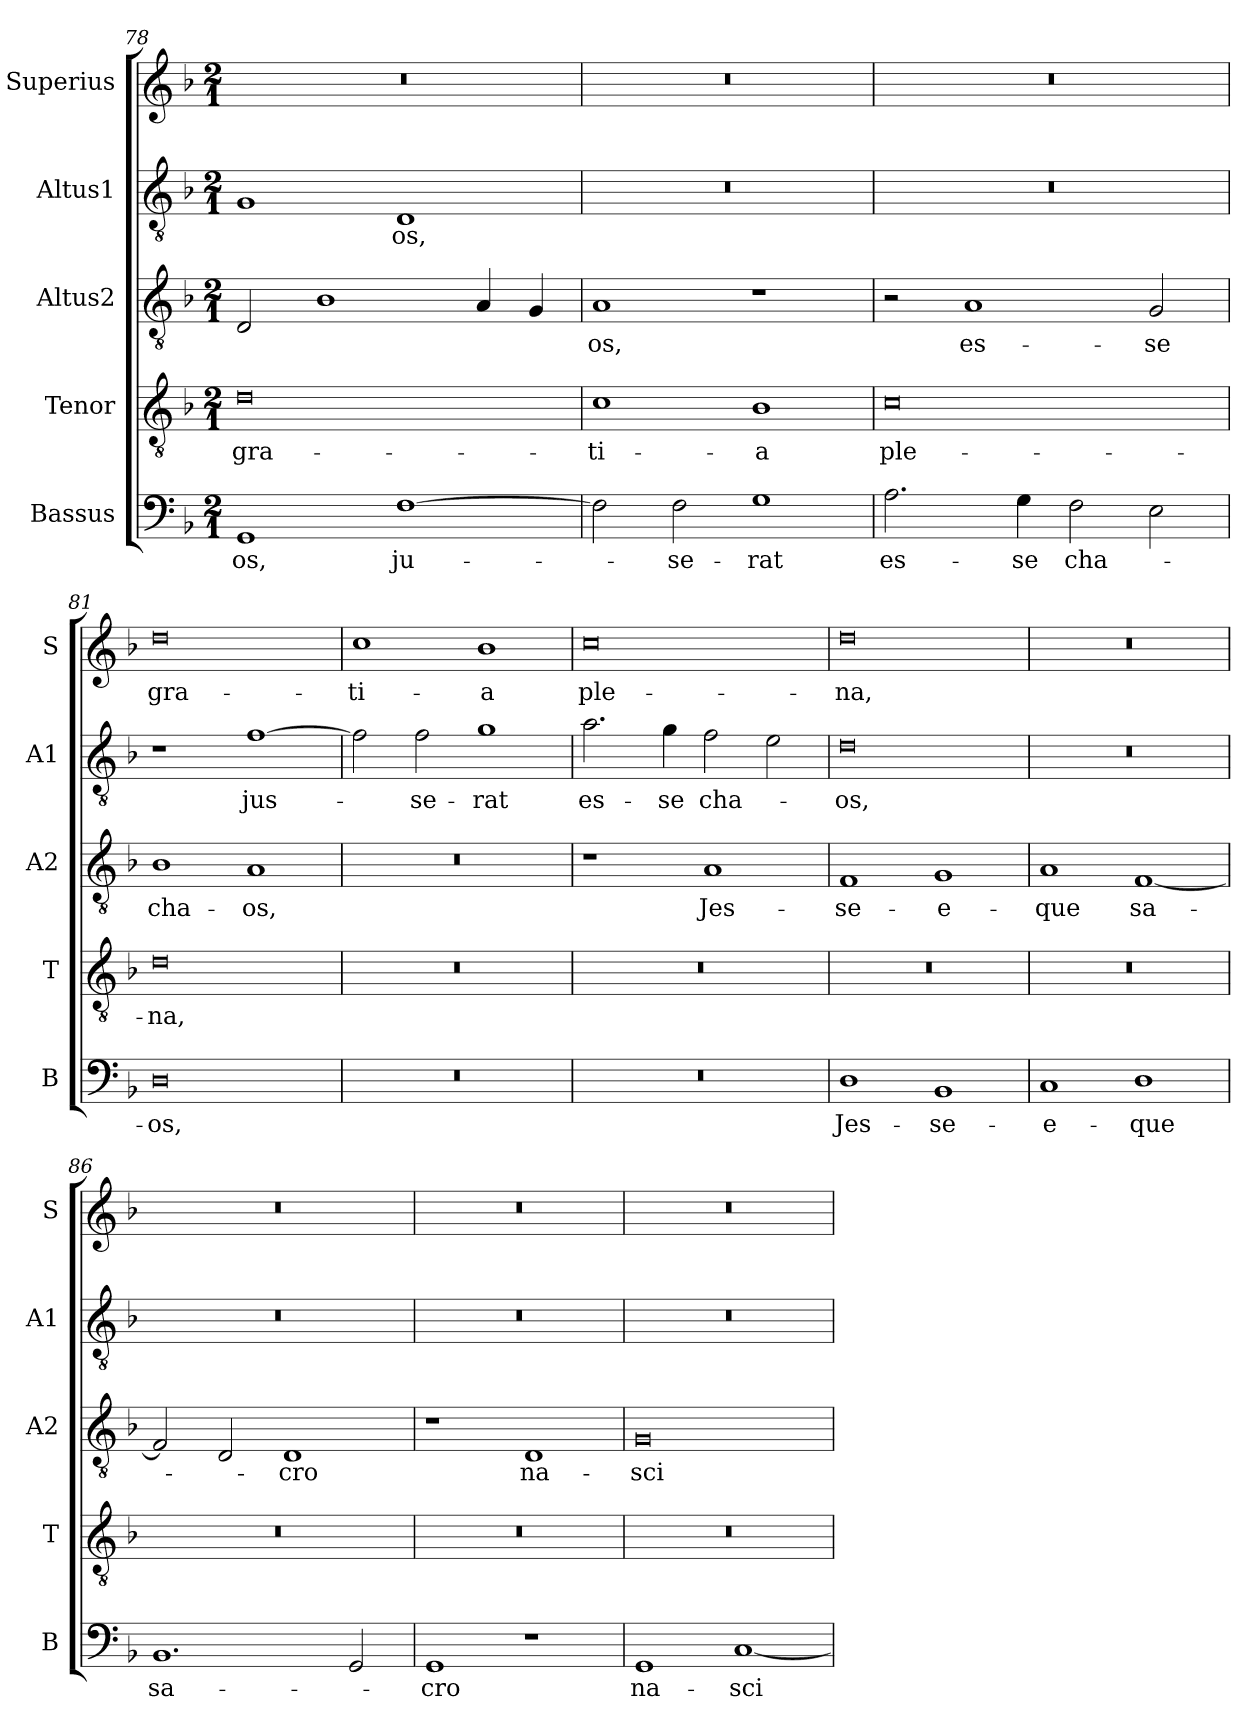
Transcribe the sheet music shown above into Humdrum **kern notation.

**kern	**text	**kern	**text	**kern	**text	**kern	**text	**kern	**text
*part5	*part5	*part4	*part4	*part3	*part3	*part2	*part2	*part1	*part1
*staff5	*staff5	*staff4	*staff4	*staff3	*staff3	*staff2	*staff2	*staff1	*staff1
*I"Bassus	*	*I"Tenor	*	*I"Altus2	*	*I"Altus1	*	*I"Superius	*
*I'B	*	*I'T	*	*I'A2	*	*I'A1	*	*I'S	*
*clefF4	*	*clefGv2	*	*clefGv2	*	*clefGv2	*	*clefG2	*
*k[b-]	*	*k[b-]	*	*k[b-]	*	*k[b-]	*	*k[b-]	*
*M2/1	*	*M2/1	*	*M2/1	*	*M2/1	*	*M2/1	*
=78	=78	=78	=78	=78	=78	=78	=78	=78	=78
1GG	-os,	0d	gra-	2D/	.	1G	.	0r	.
.	.	.	.	1B-	.	.	.	.	.
[1F	ju-	.	.	.	.	1D	-os,	.	.
.	.	.	.	4A/	.	.	.	.	.
.	.	.	.	4G/	.	.	.	.	.
=79	=79	=79	=79	=79	=79	=79	=79	=79	=79
2F\]	.	1c	-ti-	1A	-os,	0r	.	0r	.
2F\	-se-	.	.	.	.	.	.	.	.
1G	-rat	1B-	-a	1r	.	.	.	.	.
=80	=80	=80	=80	=80	=80	=80	=80	=80	=80
2.A\	es-	0c	ple-	2r	.	0r	.	0r	.
.	.	.	.	1A	es-	.	.	.	.
4G\	-se	.	.	.	.	.	.	.	.
2F\	cha-	.	.	.	.	.	.	.	.
2E\	.	.	.	2G/	-se	.	.	.	.
=81	=81	=81	=81	=81	=81	=81	=81	=81	=81
0D	-os,	0d	-na,	1B-	cha-	1r	.	0dd	gra-
.	.	.	.	1A	-os,	[1f	jus-	.	.
=82	=82	=82	=82	=82	=82	=82	=82	=82	=82
0r	.	0r	.	0r	.	2f\]	.	1cc	-ti-
.	.	.	.	.	.	2f\	-se-	.	.
.	.	.	.	.	.	1g	-rat	1b-	-a
=83	=83	=83	=83	=83	=83	=83	=83	=83	=83
0r	.	0r	.	1r	.	2.a\	es-	0cc	ple-
.	.	.	.	.	.	4g\	-se	.	.
.	.	.	.	1A	Jes-	2f\	cha-	.	.
.	.	.	.	.	.	2e\	.	.	.
=84	=84	=84	=84	=84	=84	=84	=84	=84	=84
1D	Jes-	0r	.	1F	-se-	0d	-os,	0dd	-na,
1BB-	-se-	.	.	1G	-e-	.	.	.	.
=85	=85	=85	=85	=85	=85	=85	=85	=85	=85
1C	-e-	0r	.	1A	-que	0r	.	0r	.
1D	-que	.	.	[1F	sa-	.	.	.	.
=86	=86	=86	=86	=86	=86	=86	=86	=86	=86
1.BB-	sa-	0r	.	2F/]	.	0r	.	0r	.
.	.	.	.	2D/	.	.	.	.	.
.	.	.	.	1D	-cro	.	.	.	.
2GG/	.	.	.	.	.	.	.	.	.
=87	=87	=87	=87	=87	=87	=87	=87	=87	=87
1GG	-cro	0r	.	1r	.	0r	.	0r	.
1r	.	.	.	1D	na-	.	.	.	.
=88	=88	=88	=88	=88	=88	=88	=88	=88	=88
1GG	na-	0r	.	0G	-sci	0r	.	0r	.
[1C	-sci	.	.	.	.	.	.	.	.
=	=	=	=	=	=	=	=	=	=
*-	*-	*-	*-	*-	*-	*-	*-	*-	*-
